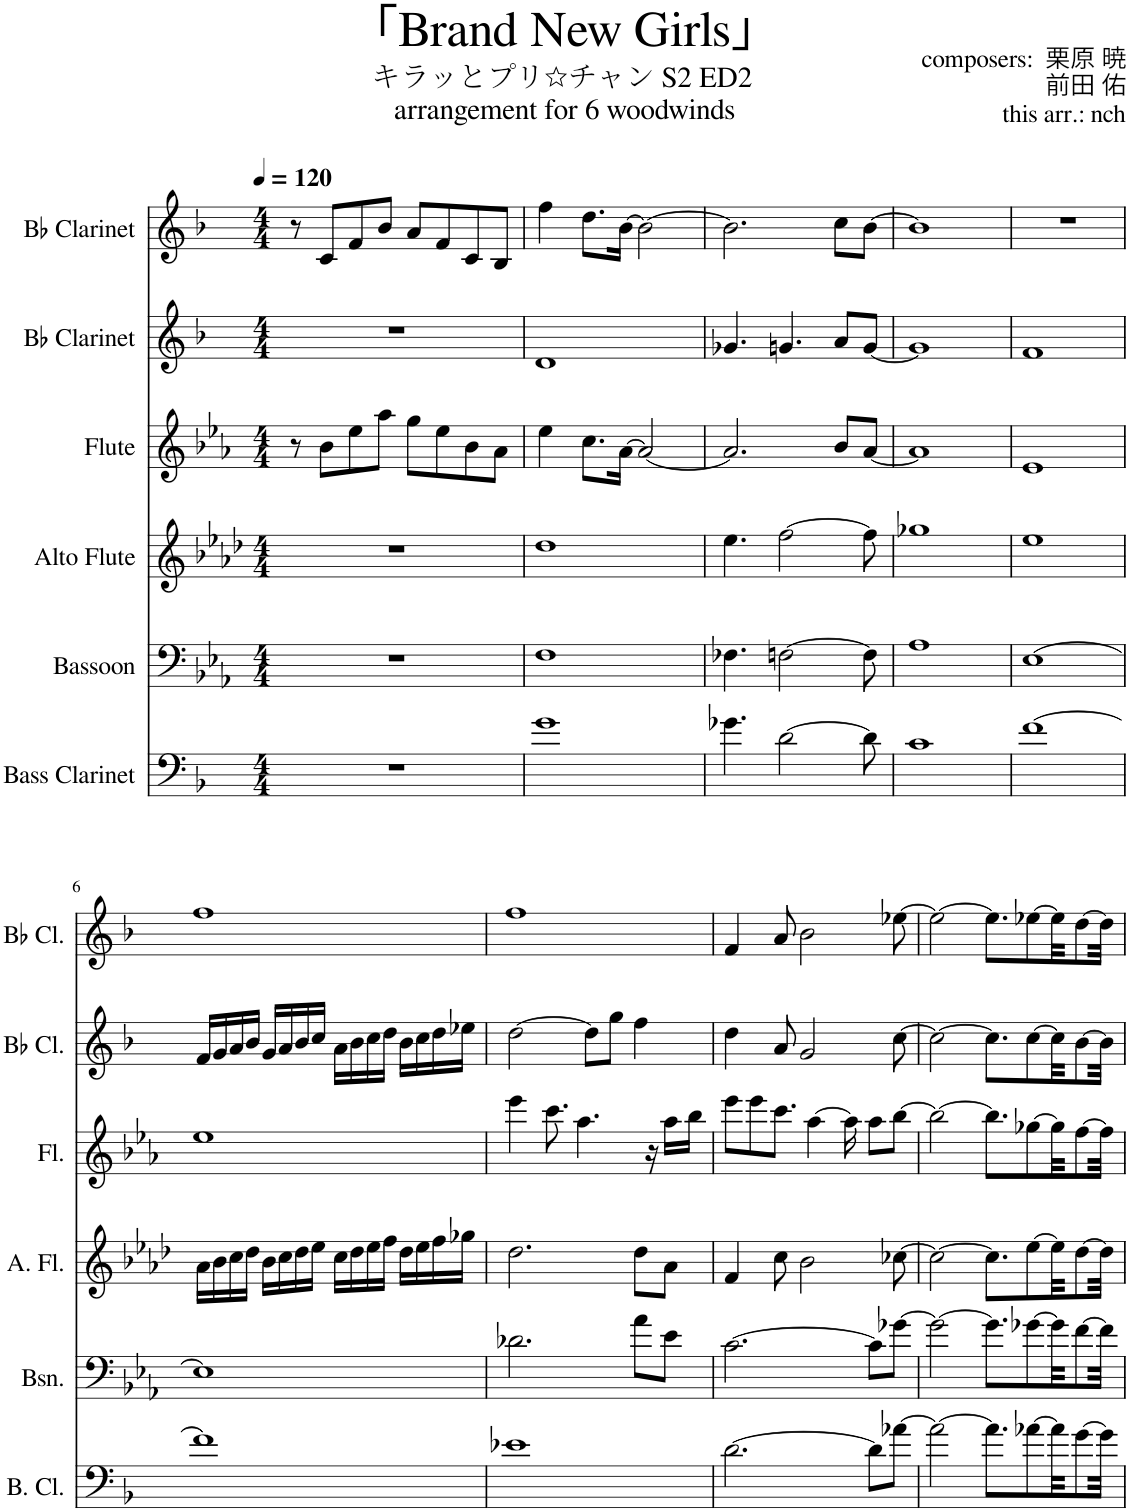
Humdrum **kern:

**kern	**kern	**kern	**kern	**kern	**kern
*part6	*part5	*part4	*part3	*part2	*part1
*staff6	*staff5	*staff4	*staff3	*staff2	*staff1
*I"Bass Clarinet	*I"Bassoon	*I"Alto Flute	*I"Flute	*I"Bb Clarinet	*I"Bb Clarinet
*I'B. Cl.	*I'Bsn.	*I'A. Fl.	*I'Fl.	*I'Bb Cl.	*I'Bb Cl.
*clefF4	*clefF4	*clefG2	*clefG2	*clefG2	*clefG2
*Trd8c14	*	*Trd3c5	*	*Trd1c2	*Trd1c2
*k[b-]	*k[b-e-a-]	*k[b-e-a-d-]	*k[b-e-a-]	*k[b-]	*k[b-]
*M4/4	*M4/4	*M4/4	*M4/4	*M4/4	*M4/4
*MM120	*MM120	*MM120	*MM120	*MM120	*MM120
=1	=1	=1	=1	=1	=1
1r	1r	1r	8r	1r	8r
.	.	.	8b-\L	.	8c/L
.	.	.	8ee-\	.	8f/
.	.	.	8aa-\J	.	8b-/J
.	.	.	8gg\L	.	8a/L
.	.	.	8ee-\	.	8f/
.	.	.	8b-\	.	8c/
.	.	.	8a-\J	.	8B-/J
=2	=2	=2	=2	=2	=2
1g	1F	1dd-	4ee-\	1d	4ff\
.	.	.	8.cc\L	.	8.dd\L
.	.	.	[16a-\Jk	.	[16b-\Jk
.	.	.	2a-/_	.	2b-\_
=3	=3	=3	=3	=3	=3
4.g-X\	4.F-X\	4.ee-\	2.a-/]	4.g-X/	2.b-\]
[2d\	[2Fn\	[2ff\	.	4.gn/	.
.	.	.	8b-/L	8a/L	8cc\L
8d\]	8F\]	8ff\]	[8a-/J	[8g/J	[8b-\J
=4	=4	=4	=4	=4	=4
1c	1A-	1gg-X	1a-]	1g]	1b-]
=5	=5	=5	=5	=5	=5
[1f	[1E-	1ee-	1e-	1f	1r
!!LO:LB:g=z
=6	=6	=6	=6	=6	=6
1f]	1E-]	16a-\LL	1ee-	16f/LL	1ff
.	.	16b-\	.	16g/	.
.	.	16cc\	.	16a/	.
.	.	16dd-\JJ	.	16b-/JJ	.
.	.	16b-\LL	.	16g/LL	.
.	.	16cc\	.	16a/	.
.	.	16dd-\	.	16b-/	.
.	.	16ee-\JJ	.	16cc/JJ	.
.	.	16cc\LL	.	16a\LL	.
.	.	16dd-\	.	16b-\	.
.	.	16ee-\	.	16cc\	.
.	.	16ff\JJ	.	16dd\JJ	.
.	.	16dd-\LL	.	16b-\LL	.
.	.	16ee-\	.	16cc\	.
.	.	16ff\	.	16dd\	.
.	.	16gg-X\JJ	.	16ee-X\JJ	.
=7	=7	=7	=7	=7	=7
1e-X	2.d-X\	2.dd-\	4eee-\	[2dd\	1ff
.	.	.	8.ccc\	.	.
.	.	.	4.aa-\	.	.
.	.	.	.	8dd\L]	.
.	.	.	.	8gg\J	.
.	8a-\L	8dd-\L	.	4ff\	.
.	.	.	16r	.	.
.	8e-\J	8a-\J	16aa-\LL	.	.
.	.	.	16bb-\JJ	.	.
=8	=8	=8	=8	=8	=8
[2.d\	[2.c\	4f/	8eee-\L	4dd\	4f/
.	.	.	8eee-\	.	.
.	.	8cc\	8.ccc\J	8a/	8a/
.	.	2b-\	.	2g/	2b-\
.	.	.	[4aa-\	.	.
.	.	.	16aa-\]	.	.
8d\L]	8c\L]	.	8aa-\L	.	.
[8a-X\J	[8g-X\J	[8cc-X\	[8bb-\J	[8cc\	[8ee-X\
=9	=9	=9	=9	=9	=9
2a-\_	2g-\_	2cc-\_	2bb-\_	2cc\_	2ee-\_
8.a-\L]	8.g-\L]	8.cc-\L]	8.bb-\L]	8.cc\L]	8.ee-\L]
[8a-X\	[8g-X\	[8ee-\	[8gg-X\	[8cc\	[8ee-X\
32a-\KK]	32g-\KK]	32ee-\KK]	32gg-\KK]	32cc\KK]	32ee-\KK]
[8g\	[8f\	[8dd-\	[8ff\	[8b-\	[8dd\
32g\Jkk]	32f\Jkk]	32dd-\Jkk]	32ff\Jkk]	32b-\Jkk]	32dd\Jkk]
=	=	=	=	=	=
*-	*-	*-	*-	*-	*-
